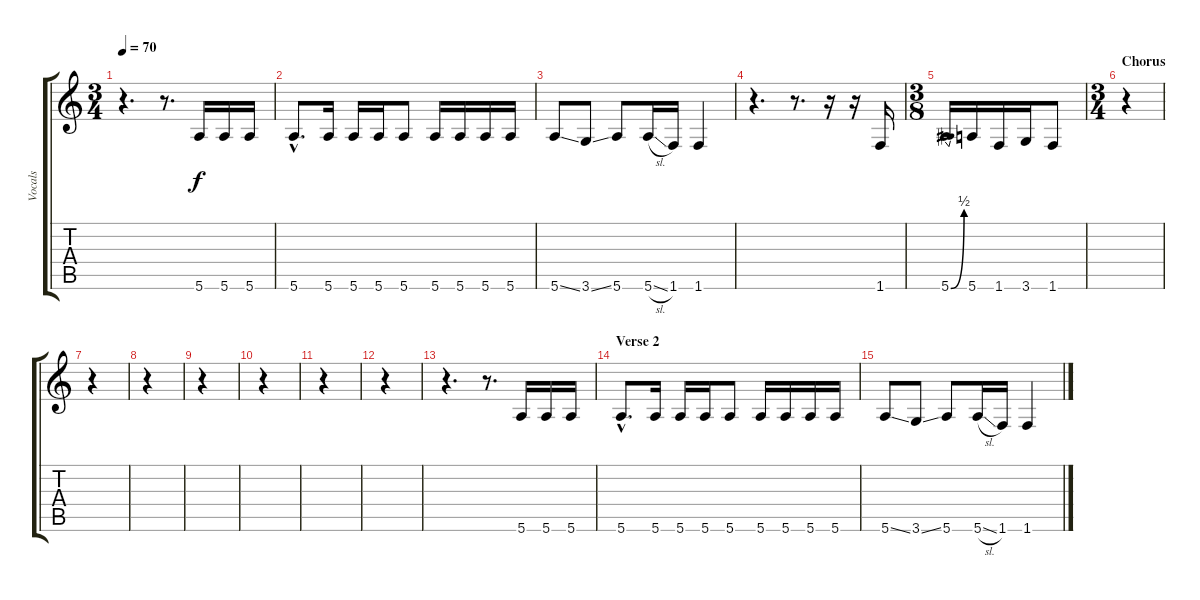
\track ("Vocals" "Vocals") {instrument electricguitarjazz}
\staff {score tabs}
\tuning (E4 B3 G3 D3 A2 E2) {hide}
\ts (3 4)
\tempo 70
\clef g2
\ks c
r.4{d dy f} r.8{d} 5.6.16 5.6.16 5.6.16 |
5.6{hac}.8{d} 5.6.16 5.6.16 5.6.16 5.6.8 5.6.16 5.6.16 5.6.16 5.6.16 |
5.6{ss}.8 3.6{ss}.8 5.6.8 5.6{sl}.16 1.6.16 1.6.4 |
r.4{d} r.8{d} r.16 r.16 1.6.16 |
\ts (3 8)
5.6{be (bend 0 0 60 2)}.16 5.6.16 1.6.16 3.6.16 1.6.8 |
\ts (3 4)
\section ("" "Chorus")
r.4 |
r.4 |
r.4 |
r.4 |
r.4 |
r.4 |
r.4 |
r.4{d} r.8{d} 5.6.16 5.6.16 5.6.16 |
\section ("" "Verse 2")
5.6{hac}.8{d} 5.6.16 5.6.16 5.6.16 5.6.8 5.6.16 5.6.16 5.6.16 5.6.16 |
5.6{ss}.8 3.6{ss}.8 5.6.8 5.6{sl}.16 1.6.16 1.6.4
